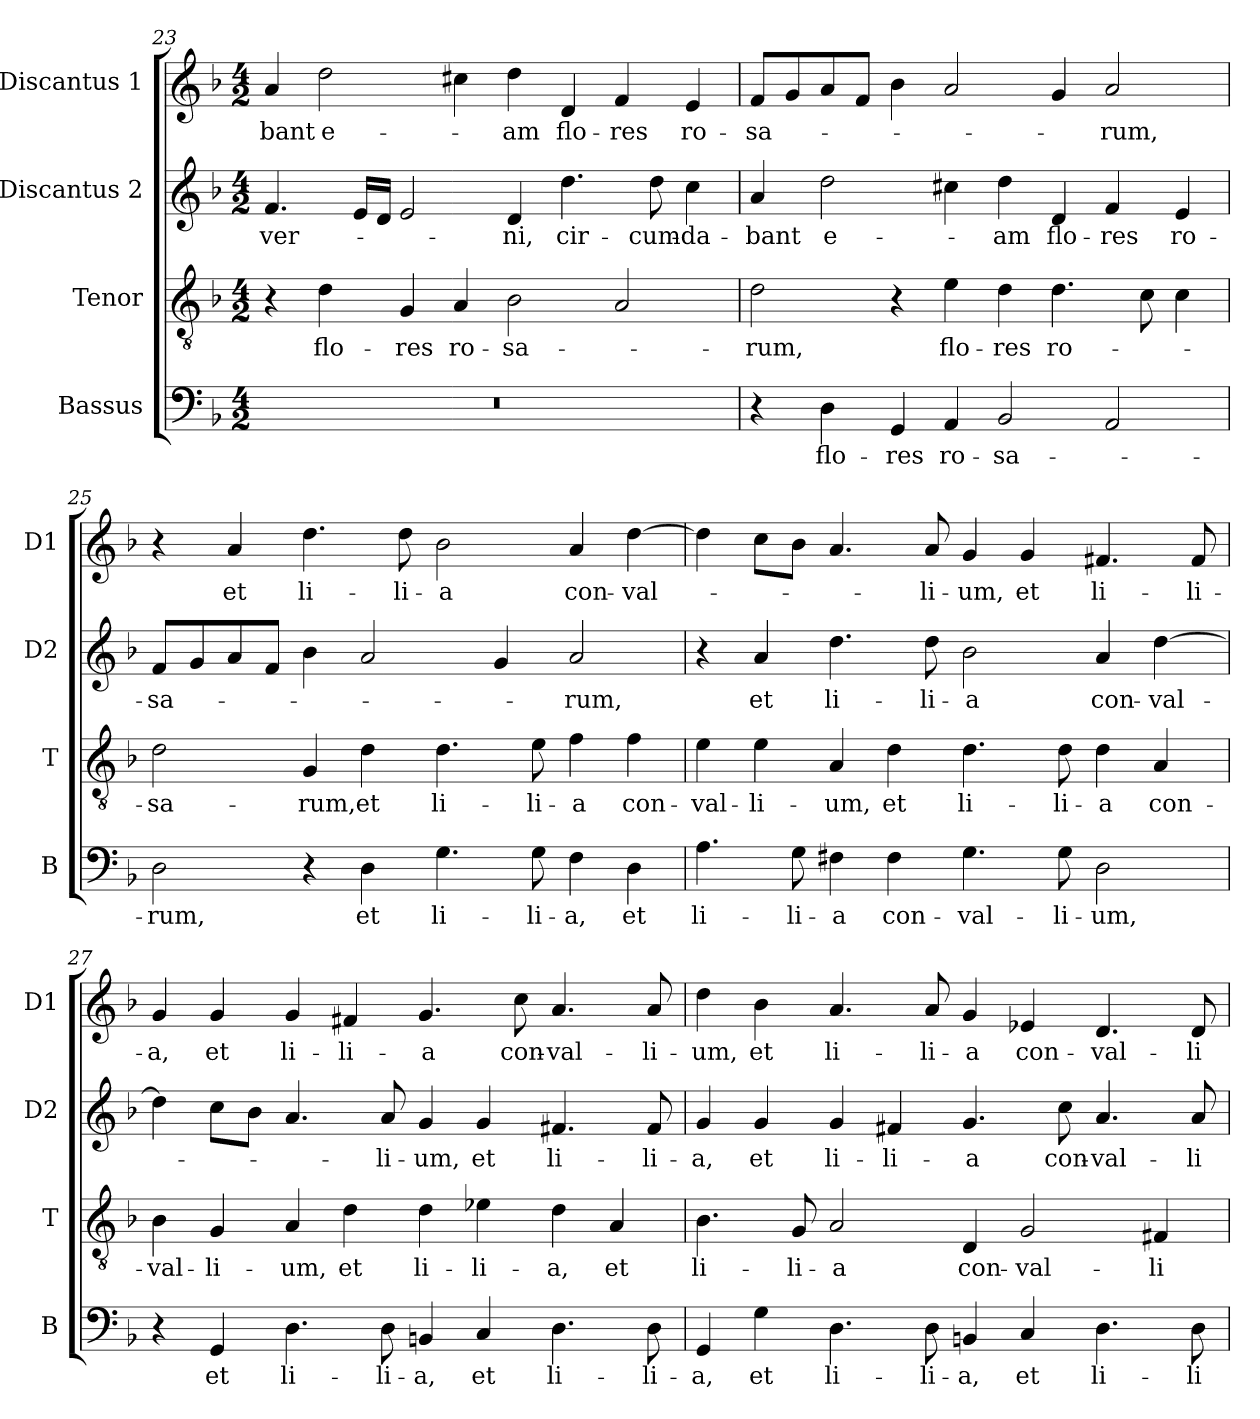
**kern	**text	**kern	**text	**kern	**text	**kern	**text
*part4	*part4	*part3	*part3	*part2	*part2	*part1	*part1
*staff4	*staff4	*staff3	*staff3	*staff2	*staff2	*staff1	*staff1
*I"Bassus	*	*I"Tenor	*	*I"Discantus 2	*	*I"Discantus 1	*
*I'B	*	*I'T	*	*I'D2	*	*I'D1	*
*clefF4	*	*clefGv2	*	*clefG2	*	*clefG2	*
*k[b-]	*	*k[b-]	*	*k[b-]	*	*k[b-]	*
*F:	*	*F:	*	*F:	*	*F:	*
*M4/2	*	*M4/2	*	*M4/2	*	*M4/2	*
=23	=23	=23	=23	=23	=23	=23	=23
!	!	!	!	!	!LO:LY:b	!	!LO:LY:b
0r	.	4r	.	4.f/	ver-	4a/	-bant
!	!	!	!LO:LY:b	!	!	!	!LO:LY:b
.	.	4d\	flo-	.	.	2dd\	e-
.	.	.	.	16e/LL	.	.	.
.	.	.	.	16d/JJ	.	.	.
!	!	!	!LO:LY:b	!	!	!	!
.	.	4G/	-res	2e/	.	.	.
!	!	!	!LO:LY:b	!	!	!	!
.	.	4A/	ro-	.	.	4cc#X\	.
!	!	!	!LO:LY:b	!	!LO:LY:b	!	!LO:LY:b
.	.	2B-\	-sa-	4d/	-ni,	4dd\	-am
!	!	!	!	!	!LO:LY:b	!	!LO:LY:b
.	.	.	.	4.dd\	cir-	4d/	flo-
!	!	!	!	!	!	!	!LO:LY:b
.	.	2A/	.	.	.	4f/	-res
!	!	!	!	!	!LO:LY:b	!	!
.	.	.	.	8dd\	-cum-	.	.
!	!	!	!	!	!LO:LY:b	!	!LO:LY:b
.	.	.	.	4cc\	-da-	4e/	ro-
!!LO:LB:g=z
=24	=24	=24	=24	=24	=24	=24	=24
!	!	!	!LO:LY:b	!	!LO:LY:b	!	!LO:LY:b
4r	.	2d\	-rum,	4a/	-bant	8f/L	-sa-
.	.	.	.	.	.	8g/	.
!	!LO:LY:b	!	!	!	!LO:LY:b	!	!
4D\	flo-	.	.	2dd\	e-	8a/	.
.	.	.	.	.	.	8f/J	.
!	!LO:LY:b	!	!	!	!	!	!
4GG/	-res	4r	.	.	.	4b-\	.
!	!LO:LY:b	!	!LO:LY:b	!	!	!	!
4AA/	ro-	4e\	flo-	4cc#X\	.	2a/	.
!	!LO:LY:b	!	!LO:LY:b	!	!LO:LY:b	!	!
2BB-/	-sa-	4d\	-res	4dd\	-am	.	.
!	!	!	!LO:LY:b	!	!LO:LY:b	!	!
.	.	4.d\	ro-	4d/	flo-	4g/	.
!	!	!	!	!	!LO:LY:b	!	!LO:LY:b
2AA/	.	.	.	4f/	-res	2a/	-rum,
.	.	8c\	.	.	.	.	.
!	!	!	!	!	!LO:LY:b	!	!
.	.	4c\	.	4e/	ro-	.	.
=25	=25	=25	=25	=25	=25	=25	=25
!	!LO:LY:b	!	!LO:LY:b	!	!LO:LY:b	!	!
2D\	-rum,	2d\	-sa-	8f/L	-sa-	4r	.
.	.	.	.	8g/	.	.	.
!	!	!	!	!	!	!	!LO:LY:b
.	.	.	.	8a/	.	4a/	et
.	.	.	.	8f/J	.	.	.
!	!	!	!LO:LY:b	!	!	!	!LO:LY:b
4r	.	4G/	-rum,	4b-\	.	4.dd\	li-
!	!LO:LY:b	!	!LO:LY:b	!	!	!	!
4D\	et	4d\	et	2a/	.	.	.
!	!	!	!	!	!	!	!LO:LY:b
.	.	.	.	.	.	8dd\	-li-
!	!LO:LY:b	!	!LO:LY:b	!	!	!	!LO:LY:b
4.G\	li-	4.d\	li-	.	.	2b-\	-a
.	.	.	.	4g/	.	.	.
!	!LO:LY:b	!	!LO:LY:b	!	!	!	!
8G\	-li-	8e\	-li-	.	.	.	.
!	!LO:LY:b	!	!LO:LY:b	!	!LO:LY:b	!	!LO:LY:b
4F\	-a,	4f\	-a	2a/	-rum,	4a/	con-
!	!LO:LY:b	!	!LO:LY:b	!	!	!	!LO:LY:b
4D\	et	4f\	con-	.	.	[4dd\	-val-
=26	=26	=26	=26	=26	=26	=26	=26
!	!LO:LY:b	!	!LO:LY:b	!	!	!	!
4.A\	li-	4e\	-val-	4r	.	4dd\]	.
!	!	!	!LO:LY:b	!	!LO:LY:b	!	!
.	.	4e\	-li-	4a/	et	8cc\L	.
!	!LO:LY:b	!	!	!	!	!	!
8G\	-li-	.	.	.	.	8b-\J	.
!	!LO:LY:b	!	!LO:LY:b	!	!LO:LY:b	!	!
4F#X\	-a	4A/	-um,	4.dd\	li-	4.a/	.
!	!LO:LY:b	!	!LO:LY:b	!	!	!	!
4F#\	con-	4d\	et	.	.	.	.
!	!	!	!	!	!LO:LY:b	!	!LO:LY:b
.	.	.	.	8dd\	-li-	8a/	-li-
!	!LO:LY:b	!	!LO:LY:b	!	!LO:LY:b	!	!LO:LY:b
4.G\	-val-	4.d\	li-	2b-\	-a	4g/	-um,
!	!	!	!	!	!	!	!LO:LY:b
.	.	.	.	.	.	4g/	et
!	!LO:LY:b	!	!LO:LY:b	!	!	!	!
8G\	-li-	8d\	-li-	.	.	.	.
!	!LO:LY:b	!	!LO:LY:b	!	!LO:LY:b	!	!LO:LY:b
2D\	-um,	4d\	-a	4a/	con-	4.f#X/	li-
!	!	!	!LO:LY:b	!	!LO:LY:b	!	!
.	.	4A/	con-	[4dd\	-val-	.	.
!	!	!	!	!	!	!	!LO:LY:b
.	.	.	.	.	.	8f#/	-li-
!!LO:LB:g=z
=27	=27	=27	=27	=27	=27	=27	=27
!	!	!	!LO:LY:b	!	!	!	!LO:LY:b
4r	.	4B-\	-val-	4dd\]	.	4g/	-a,
!	!LO:LY:b	!	!LO:LY:b	!	!	!	!LO:LY:b
4GG/	et	4G/	-li-	8cc\L	.	4g/	et
.	.	.	.	8b-\J	.	.	.
!	!LO:LY:b	!	!LO:LY:b	!	!	!	!LO:LY:b
4.D\	li-	4A/	-um,	4.a/	.	4g/	li-
!	!	!	!LO:LY:b	!	!	!	!LO:LY:b
.	.	4d\	et	.	.	4f#X/	-li-
!	!LO:LY:b	!	!	!	!LO:LY:b	!	!
8D\	-li-	.	.	8a/	-li-	.	.
!	!LO:LY:b	!	!LO:LY:b	!	!LO:LY:b	!	!LO:LY:b
4BBn/	-a,	4d\	li-	4g/	-um,	4.g/	-a
!	!LO:LY:b	!	!LO:LY:b	!	!LO:LY:b	!	!
4C/	et	4e-X\	-li-	4g/	et	.	.
!	!	!	!	!	!	!	!LO:LY:b
.	.	.	.	.	.	8cc\	con-
!	!LO:LY:b	!	!LO:LY:b	!	!LO:LY:b	!	!LO:LY:b
4.D\	li-	4d\	-a,	4.f#X/	li-	4.a/	-val-
!	!	!	!LO:LY:b	!	!	!	!
.	.	4A/	et	.	.	.	.
!	!LO:LY:b	!	!	!	!LO:LY:b	!	!LO:LY:b
8D\	-li-	.	.	8f#/	-li-	8a/	-li-
=28	=28	=28	=28	=28	=28	=28	=28
!	!LO:LY:b	!	!LO:LY:b	!	!LO:LY:b	!	!LO:LY:b
4GG/	-a,	4.B-\	li-	4g/	-a,	4dd\	-um,
!	!LO:LY:b	!	!	!	!LO:LY:b	!	!LO:LY:b
4G\	et	.	.	4g/	et	4b-\	et
!	!	!	!LO:LY:b	!	!	!	!
.	.	8G/	-li-	.	.	.	.
!	!LO:LY:b	!	!LO:LY:b	!	!LO:LY:b	!	!LO:LY:b
4.D\	li-	2A/	-a	4g/	li-	4.a/	li-
!	!	!	!	!	!LO:LY:b	!	!
.	.	.	.	4f#X/	-li-	.	.
!	!LO:LY:b	!	!	!	!	!	!LO:LY:b
8D\	-li-	.	.	.	.	8a/	-li-
!	!LO:LY:b	!	!LO:LY:b	!	!LO:LY:b	!	!LO:LY:b
4BBn/	-a,	4D/	con-	4.g/	-a	4g/	-a
!	!LO:LY:b	!	!LO:LY:b	!	!	!	!LO:LY:b
4C/	et	2G/	-val-	.	.	4e-X/	con-
!	!	!	!	!	!LO:LY:b	!	!
.	.	.	.	8cc\	con-	.	.
!	!LO:LY:b	!	!	!	!LO:LY:b	!	!LO:LY:b
4.D\	li-	.	.	4.a/	-val-	4.d/	-val-
!	!	!	!LO:LY:b	!	!	!	!
.	.	4F#X/	-li-	.	.	.	.
!	!LO:LY:b	!	!	!	!LO:LY:b	!	!LO:LY:b
8D\	-li-	.	.	8a/	-li-	8d/	-li-
=	=	=	=	=	=	=	=
*-	*-	*-	*-	*-	*-	*-	*-
